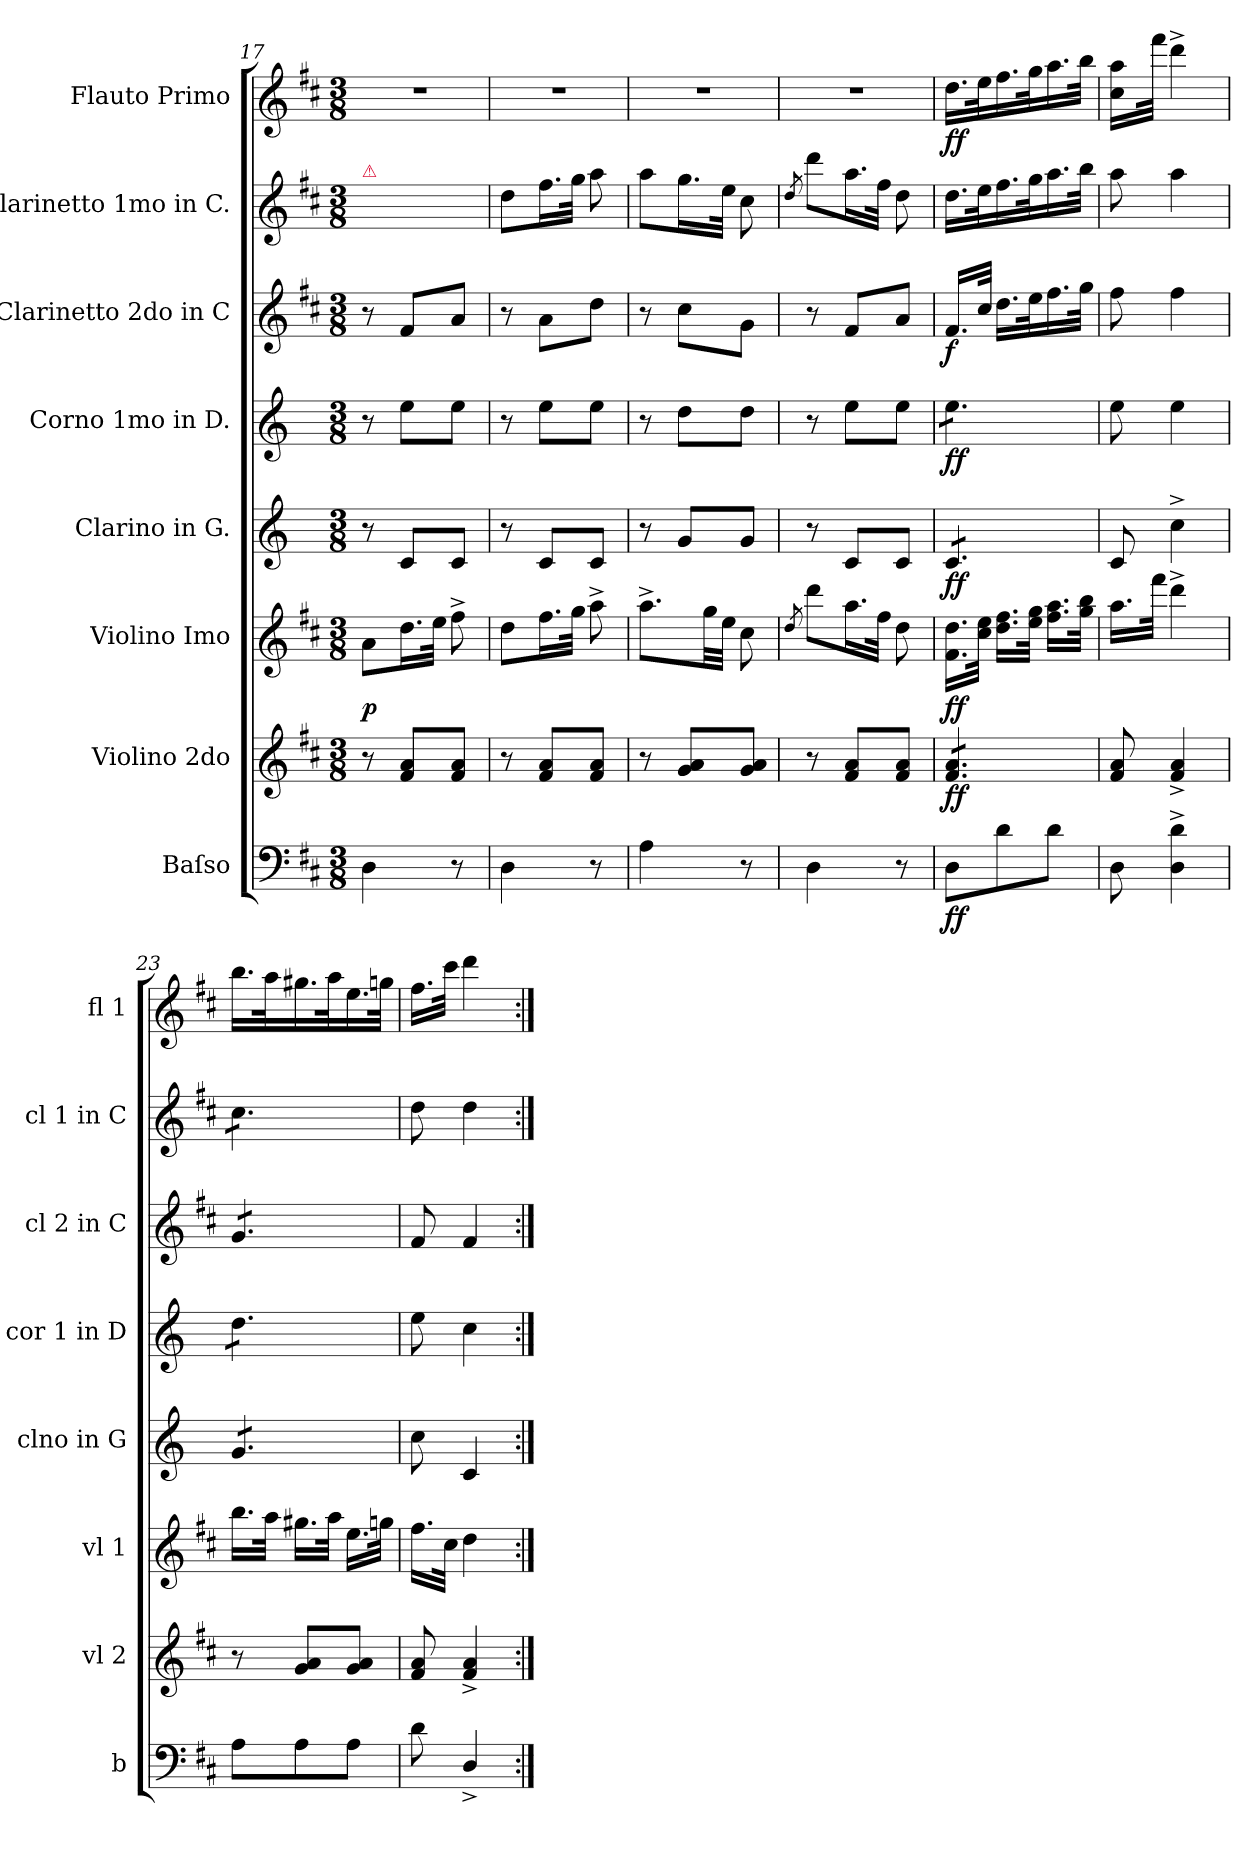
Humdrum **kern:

**kern	**dynam	**kern	**dynam	**kern	**dynam	**kern	**dynam	**kern	**dynam	**kern	**dynam	**kern	**kern	**dynam
*part8	*part8	*part7	*part7	*part6	*part6	*part5	*part5	*part4	*part4	*part3	*part3	*part2	*part1	*part1
*staff8	*staff8	*staff7	*staff7	*staff6	*staff6	*staff5	*staff5	*staff4	*staff4	*staff3	*staff3	*staff2	*staff1	*staff1
*I"Baſso	*	*I"Violino 2do	*	*I"Violino Imo	*	*I"Clarino in G.	*	*I"Corno 1mo in D.	*	*I"Clarinetto 2do in C	*	*I"Clarinetto 1mo in C.	*I"Flauto Primo	*
*I'b	*	*I'vl 2	*	*I'vl 1	*	*I'clno in G	*	*I'cor 1 in D	*	*I'cl 2 in C	*	*I'cl 1 in C	*I'fl 1	*
*clefF4	*	*clefG2	*	*clefG2	*	*clefG2	*	*clefG2	*	*clefG2	*	*clefG2	*clefG2	*
*	*	*	*	*	*	*ITrd-1c-2	*	*ITrd6c10	*	*	*	*	*	*
*k[f#c#]	*	*k[f#c#]	*	*k[f#c#]	*	*k[f#c#]	*	*k[f#c#]	*	*k[f#c#]	*	*k[f#c#]	*k[f#c#]	*
*D:	*	*D:	*	*D:	*	*D:	*	*D:	*	*D:	*	*D:	*D:	*
*M3/8	*	*M3/8	*	*M3/8	*	*M3/8	*	*M3/8	*	*M3/8	*	*M3/8	*M3/8	*
=17	=17	=17	=17	=17	=17	=17	=17	=17	=17	=17	=17	=17	=17	=17
!	!	!	!	!	!	!	!	!	!	!	!	!LO:TX:a:color=crimson:t=⚠	!	!
4D\	.	8r	.	8a\L	p	8r	.	8r	.	8r	.	4.ryy	4.r	.
.	.	8f#/ 8a/L	.	16.dd\L	.	8d/L	.	8f#\L	.	8f#/L	.	.	.	.
.	.	.	.	32ee\JJk	.	.	.	.	.	.	.	.	.	.
8r	.	8f#/ 8a/J	.	8ff#^<\	.	8d/J	.	8f#\J	.	8a/J	.	.	.	.
=18	=18	=18	=18	=18	=18	=18	=18	=18	=18	=18	=18	=18	=18	=18
4D\	.	8r	.	8dd\L	.	8r	.	8r	.	8r	.	8dd\L	4.r	.
.	.	8f#/ 8a/L	.	16.ff#\L	.	8d/L	.	8f#\L	.	8a\L	.	16.ff#\L	.	.
.	.	.	.	32gg\JJk	.	.	.	.	.	.	.	32gg\JJk	.	.
8r	.	8f#/ 8a/J	.	8aa^<\	.	8d/J	.	8f#\J	.	8dd\J	.	8aa\	.	.
=19	=19	=19	=19	=19	=19	=19	=19	=19	=19	=19	=19	=19	=19	=19
4A\	.	8r	.	8.aa^<\L	.	8r	.	8r	.	8r	.	8aa\L	4.r	.
.	.	8g/ 8a/L	.	.	.	8a/L	.	8e\L	.	8cc#\L	.	16.gg\L	.	.
.	.	.	.	32gg\LL	.	.	.	.	.	.	.	.	.	.
.	.	.	.	32ee\JJJ	.	.	.	.	.	.	.	32ee\JJk	.	.
8r	.	8g/ 8a/J	.	8cc#\	.	8a/J	.	8e\J	.	8g\J	.	8cc#\	.	.
=20	=20	=20	=20	=20	=20	=20	=20	=20	=20	=20	=20	=20	=20	=20
.	.	.	.	8qdd/	.	.	.	.	.	.	.	8qdd/	.	.
4D\	.	8r	.	8ddd\L	.	8r	.	8r	.	8r	.	8ddd\L	4.r	.
.	.	8f#/ 8a/L	.	16.aa\L	.	8d/L	.	8f#\L	.	8f#/L	.	16.aa\L	.	.
.	.	.	.	32ff#\JJk	.	.	.	.	.	.	.	32ff#\JJk	.	.
8r	.	8f#/ 8a/J	.	8dd\	.	8d/J	.	8f#\J	.	8a/J	.	8dd\	.	.
=21	=21	=21	=21	=21	=21	=21	=21	=21	=21	=21	=21	=21	=21	=21
*	*	*tremolo	*	*	*	*	*	*	*	*	*	*	*	*
*	*	*	*	*	*	*tremolo	*	*	*	*	*	*	*	*
*	*	*	*	*	*	*	*	*tremolo	*	*	*	*	*	*
8D\L	ff	8f#/ 8a/L	ff	16.f#\ 16.dd\LL	ff	8d/L	ff	8f#\L	ff	16.f#/LL	f	16.dd\LL	16.dd\LL	ff
.	.	.	.	32cc#\ 32ee\JJk	.	.	.	.	.	32cc#/JJk	.	32ee\K	32ee\K	.
8d\	.	8f#/ 8a/	.	16.dd\ 16.ff#\LL	.	8d/	.	8f#\	.	16.dd\LL	.	16.ff#\	16.ff#\	.
.	.	.	.	32ee\ 32gg\JJk	.	.	.	.	.	32ee\K	.	32gg\K	32gg\K	.
8d\J	.	8f#/ 8a/J	.	16.ff#\ 16.aa\LL	.	8d/J	.	8f#\J	.	16.ff#\	.	16.aa\	16.aa\	.
*	*	*	*	*	*	*	*	*Xtremolo	*	*	*	*	*	*
*	*	*	*	*	*	*Xtremolo	*	*	*	*	*	*	*	*
*	*	*Xtremolo	*	*	*	*	*	*	*	*	*	*	*	*
.	.	.	.	32gg\ 32bb\JJk	.	.	.	.	.	32gg\JJk	.	32bb\JJk	32bb\JJk	.
=22	=22	=22	=22	=22	=22	=22	=22	=22	=22	=22	=22	=22	=22	=22
8D\	.	8f#/ 8a/	.	16.aa\LL	.	8d/	.	8f#\	.	8ff#\	.	8aa\	16cc#\ 16aa\LL	.
.	.	.	.	.	.	.	.	.	.	.	.	.	32ryy	.
.	.	.	.	32fff#\JJk	.	.	.	.	.	.	.	.	32fff#\JJk	.
4D^<\ 4d^<\	.	4f#^/ 4a^/	.	4ddd^<\	.	4dd^<\	.	4f#\	.	4ff#\	.	4aa\	4ddd^<\	.
=23	=23	=23	=23	=23	=23	=23	=23	=23	=23	=23	=23	=23	=23	=23
*	*	*	*	*	*	*tremolo	*	*	*	*	*	*	*	*
*	*	*	*	*	*	*	*	*tremolo	*	*	*	*	*	*
*	*	*	*	*	*	*	*	*	*	*tremolo	*	*	*	*
*	*	*	*	*	*	*	*	*	*	*	*	*tremolo	*	*
8A\L	.	8r	.	16.bb\LL	.	8a/L	.	8e\L	.	8g/L	.	8cc#\L	16.bb\LL	.
.	.	.	.	32aa\JJk	.	.	.	.	.	.	.	.	32aa\K	.
8A\	.	8g/ 8a/L	.	16.gg#X\LL	.	8a/	.	8e\	.	8g/	.	8cc#\	16.gg#X\	.
.	.	.	.	32aa\JJk	.	.	.	.	.	.	.	.	32aa\K	.
8A\J	.	8g/ 8a/J	.	16.ee\LL	.	8a/J	.	8e\J	.	8g/J	.	8cc#\J	16.ee\	.
*	*	*	*	*	*	*	*	*	*	*	*	*Xtremolo	*	*
*	*	*	*	*	*	*	*	*	*	*Xtremolo	*	*	*	*
*	*	*	*	*	*	*	*	*Xtremolo	*	*	*	*	*	*
*	*	*	*	*	*	*Xtremolo	*	*	*	*	*	*	*	*
.	.	.	.	32ggn\JJk	.	.	.	.	.	.	.	.	32ggn\JJk	.
=24	=24	=24	=24	=24	=24	=24	=24	=24	=24	=24	=24	=24	=24	=24
8d\	.	8f#/ 8a/	.	16.ff#\LL	.	8dd\	.	8f#\	.	8f#/	.	8dd\	16.ff#\LL	.
.	.	.	.	32cc#\JJk	.	.	.	.	.	.	.	.	32ccc#\JJk	.
4D^/	.	4f#^/ 4a^/	.	4dd\	.	4d/	.	4d\	.	4f#/	.	4dd\	4ddd\	.
=:|!	=:|!	=:|!	=:|!	=:|!	=:|!	=:|!	=:|!	=:|!	=:|!	=:|!	=:|!	=:|!	=:|!	=:|!
*-	*-	*-	*-	*-	*-	*-	*-	*-	*-	*-	*-	*-	*-	*-
